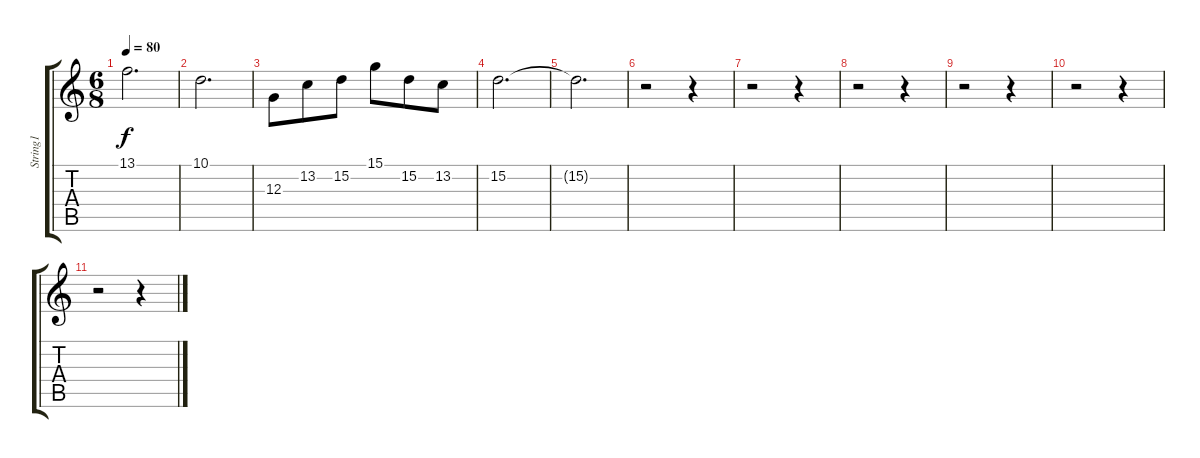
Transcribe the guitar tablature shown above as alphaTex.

\track ("String1" "String1") {instrument stringensemble2}
\staff {score tabs}
\tuning (E4 B3 G3 D3 A2 E2) {hide}
\ts (6 8)
\tempo 80
\clef g2
\ks c
13.1.2{d dy f} |
10.1.2{d} |
12.3.8 13.2.8 15.2.8 15.1.8 15.2.8 13.2.8 |
15.2.2{d} |
15.2{t}.2{d} |
r.2 r.4 |
r.2 r.4 |
r.2 r.4 |
r.2 r.4 |
r.2 r.4 |
r.2 r.4
